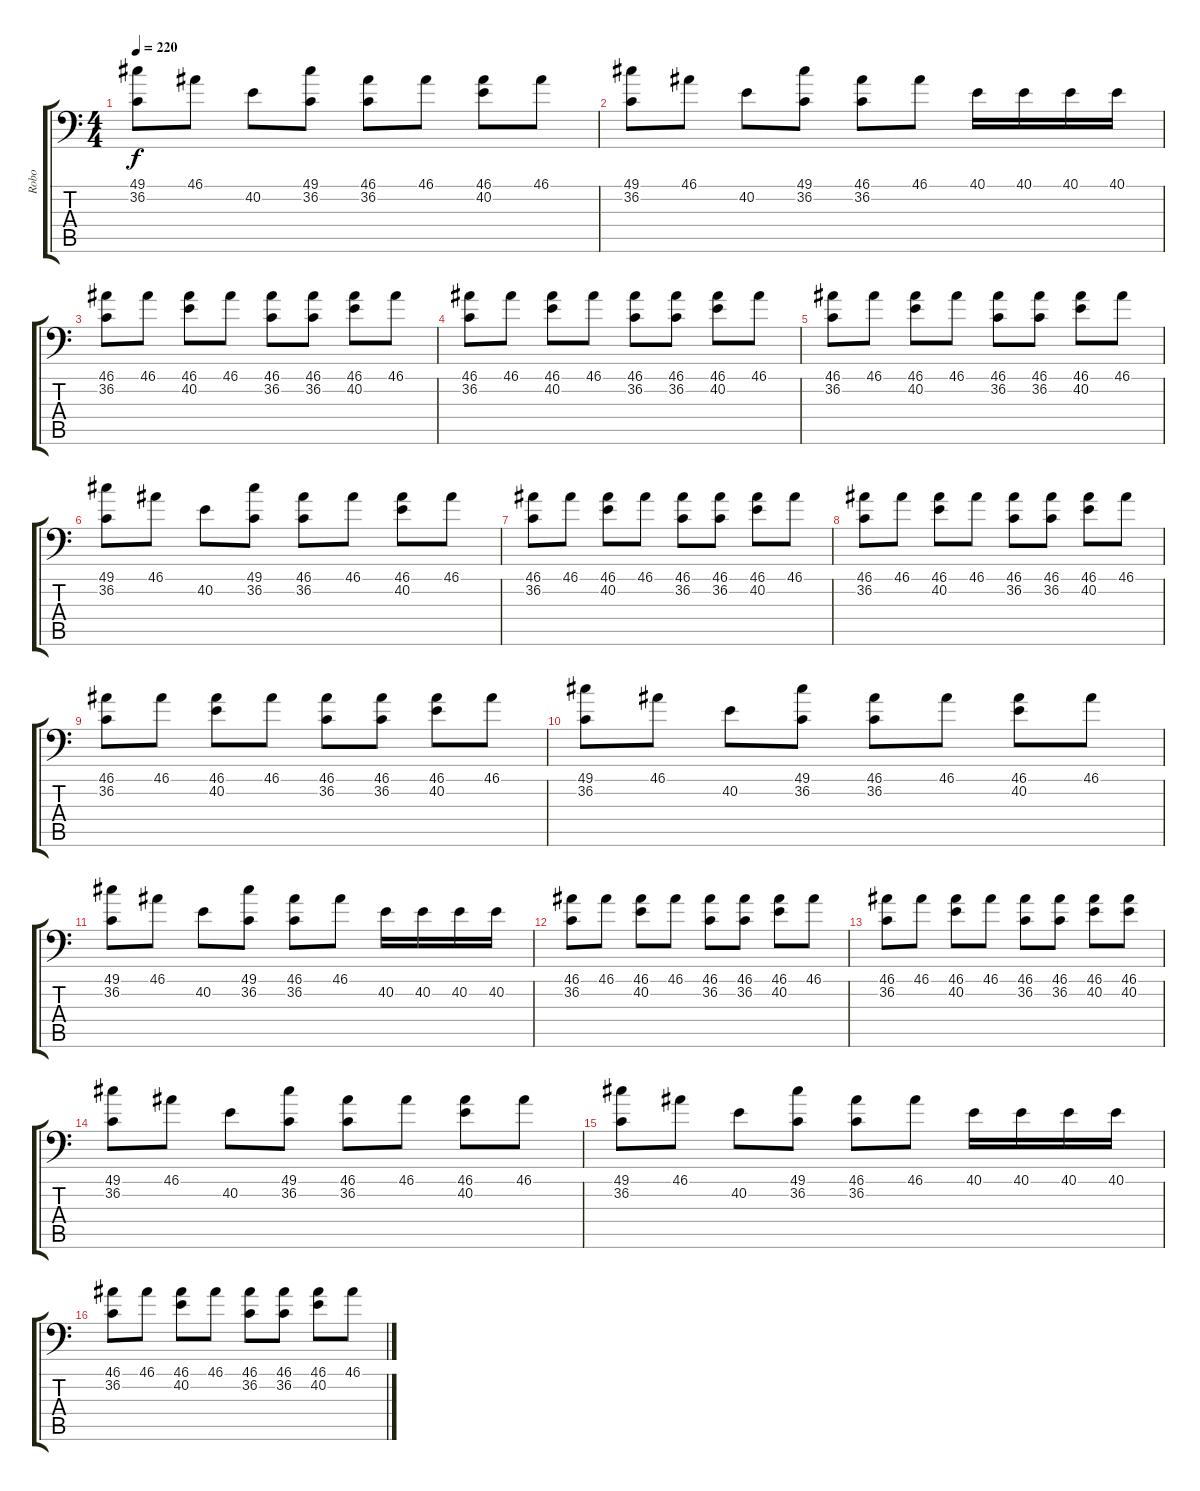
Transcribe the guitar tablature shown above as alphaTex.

\track ("Robo" "Robo") {instrument acousticgrandpiano}
\staff {score tabs}
\tuning (C-1 C-1 C-1 C-1 C-1 C-1) {hide}
\ts (4 4)
\tempo 220
\clef f4
\ks c
(49.1 36.2).8{dy f} 46.1.8 40.2.8 (49.1 36.2).8 (46.1 36.2).8 46.1.8 (46.1 40.2).8 46.1.8 |
(49.1 36.2).8 46.1.8 40.2.8 (49.1 36.2).8 (46.1 36.2).8 46.1.8 40.1.16 40.1.16 40.1.16 40.1.16 |
(46.1 36.2).8 46.1.8 (46.1 40.2).8 46.1.8 (46.1 36.2).8 (46.1 36.2).8 (46.1 40.2).8 46.1.8 |
(46.1 36.2).8 46.1.8 (46.1 40.2).8 46.1.8 (46.1 36.2).8 (46.1 36.2).8 (46.1 40.2).8 46.1.8 |
(46.1 36.2).8 46.1.8 (46.1 40.2).8 46.1.8 (46.1 36.2).8 (46.1 36.2).8 (46.1 40.2).8 46.1.8 |
(49.1 36.2).8 46.1.8 40.2.8 (49.1 36.2).8 (46.1 36.2).8 46.1.8 (46.1 40.2).8 46.1.8 |
(46.1 36.2).8 46.1.8 (46.1 40.2).8 46.1.8 (46.1 36.2).8 (46.1 36.2).8 (46.1 40.2).8 46.1.8 |
(46.1 36.2).8 46.1.8 (46.1 40.2).8 46.1.8 (46.1 36.2).8 (46.1 36.2).8 (46.1 40.2).8 46.1.8 |
(46.1 36.2).8 46.1.8 (46.1 40.2).8 46.1.8 (46.1 36.2).8 (46.1 36.2).8 (46.1 40.2).8 46.1.8 |
(49.1 36.2).8 46.1.8 40.2.8 (49.1 36.2).8 (46.1 36.2).8 46.1.8 (46.1 40.2).8 46.1.8 |
(49.1 36.2).8 46.1.8 40.2.8 (49.1 36.2).8 (46.1 36.2).8 46.1.8 40.2.16 40.2.16 40.2.16 40.2.16 |
(46.1 36.2).8 46.1.8 (46.1 40.2).8 46.1.8 (46.1 36.2).8 (46.1 36.2).8 (46.1 40.2).8 46.1.8 |
(46.1 36.2).8 46.1.8 (46.1 40.2).8 46.1.8 (46.1 36.2).8 (46.1 36.2).8 (46.1 40.2).8 (46.1 40.2).8 |
(49.1 36.2).8 46.1.8 40.2.8 (49.1 36.2).8 (46.1 36.2).8 46.1.8 (46.1 40.2).8 46.1.8 |
(49.1 36.2).8 46.1.8 40.2.8 (49.1 36.2).8 (46.1 36.2).8 46.1.8 40.1.16 40.1.16 40.1.16 40.1.16 |
(46.1 36.2).8 46.1.8 (46.1 40.2).8 46.1.8 (46.1 36.2).8 (46.1 36.2).8 (46.1 40.2).8 46.1.8
